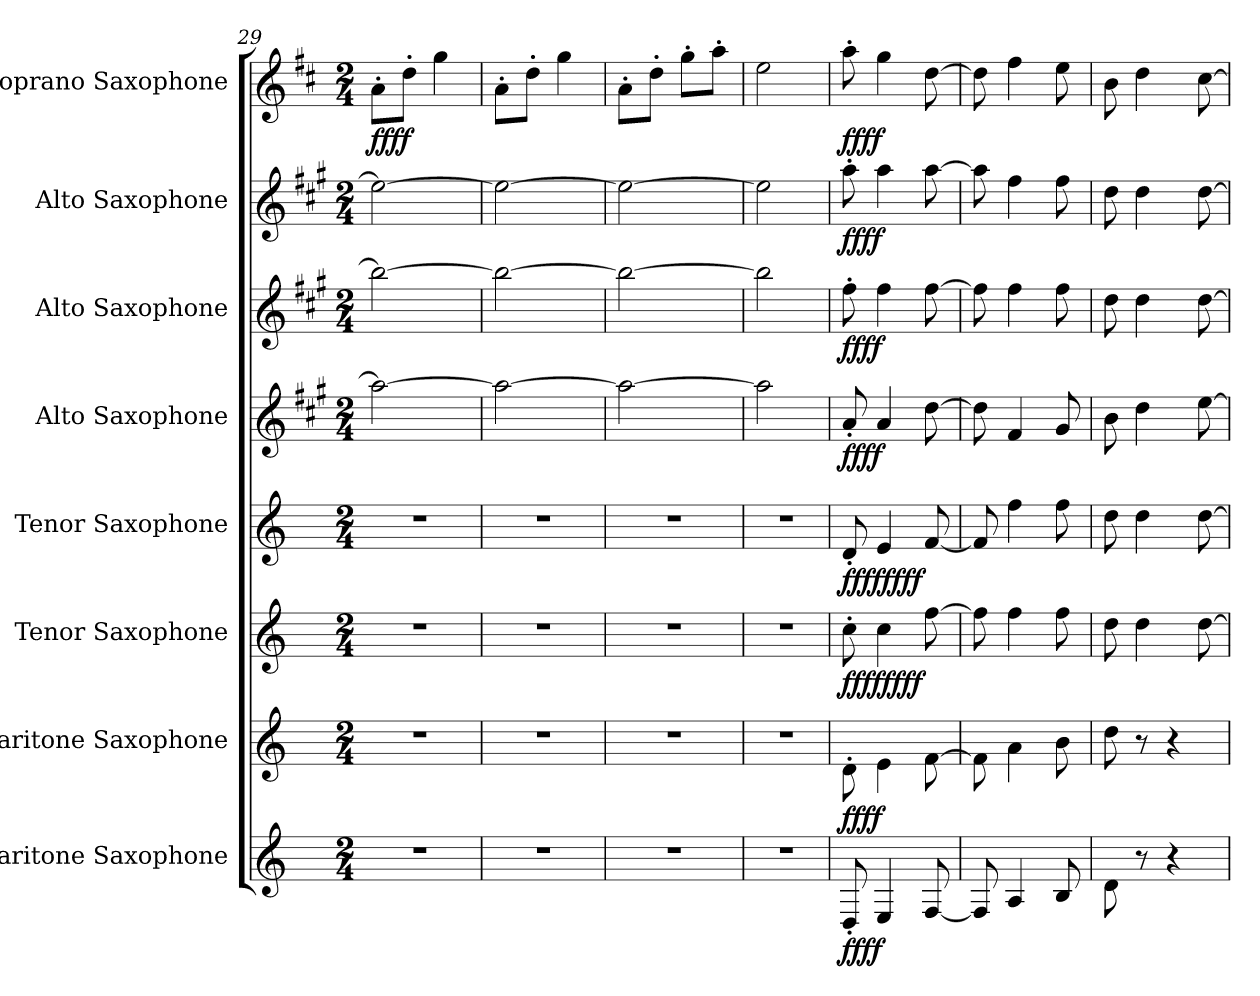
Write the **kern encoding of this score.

**kern	**dynam	**kern	**dynam	**kern	**dynam	**kern	**dynam	**kern	**dynam	**kern	**dynam	**kern	**dynam	**kern	**dynam
*part8	*part8	*part7	*part7	*part6	*part6	*part5	*part5	*part4	*part4	*part3	*part3	*part2	*part2	*part1	*part1
*staff8	*staff8	*staff7	*staff7	*staff6	*staff6	*staff5	*staff5	*staff4	*staff4	*staff3	*staff3	*staff2	*staff2	*staff1	*staff1
*I"Baritone Saxophone	*	*I"Baritone Saxophone	*	*I"Tenor Saxophone	*	*I"Tenor Saxophone	*	*I"Alto Saxophone	*	*I"Alto Saxophone	*	*I"Alto Saxophone	*	*I"Soprano Saxophone	*
*I'Bar. Sax.	*	*I'Bar. Sax.	*	*I'T. Sax.	*	*I'T. Sax.	*	*I'A. Sax.	*	*I'A. Sax.	*	*I'A. Sax.	*	*I'S. Sax.	*
*clefG2	*	*clefG2	*	*clefG2	*	*clefG2	*	*clefG2	*	*clefG2	*	*clefG2	*	*clefG2	*
*ITrd12c21	*	*ITrd12c21	*	*ITrd8c14	*	*ITrd8c14	*	*ITrd5c9	*	*ITrd5c9	*	*ITrd5c9	*	*ITrd1c2	*
*k[]	*	*k[]	*	*k[]	*	*k[]	*	*k[]	*	*k[]	*	*k[]	*	*k[]	*
*M2/4	*	*M2/4	*	*M2/4	*	*M2/4	*	*M2/4	*	*M2/4	*	*M2/4	*	*M2/4	*
=29	=29	=29	=29	=29	=29	=29	=29	=29	=29	=29	=29	=29	=29	=29	=29
!	!	!	!	!	!	!	!	!	!	!	!	!	!	!	!LO:DY:b
!	!	!	!	!	!	!	!	!	!	!	!	!	!	!	!LO:DY:n=1:b
2r	.	2r	.	2r	.	2r	.	2cc\_	.	2dd\_	.	2g\_	.	8g'\L	ff ff
.	.	.	.	.	.	.	.	.	.	.	.	.	.	8cc'\J	.
.	.	.	.	.	.	.	.	.	.	.	.	.	.	4ff\	.
=30	=30	=30	=30	=30	=30	=30	=30	=30	=30	=30	=30	=30	=30	=30	=30
2r	.	2r	.	2r	.	2r	.	2cc\_	.	2dd\_	.	2g\_	.	8g'\L	.
.	.	.	.	.	.	.	.	.	.	.	.	.	.	8cc'\J	.
.	.	.	.	.	.	.	.	.	.	.	.	.	.	4ff\	.
=31	=31	=31	=31	=31	=31	=31	=31	=31	=31	=31	=31	=31	=31	=31	=31
2r	.	2r	.	2r	.	2r	.	2cc\_	.	2dd\_	.	2g\_	.	8g'\L	.
.	.	.	.	.	.	.	.	.	.	.	.	.	.	8cc'\J	.
.	.	.	.	.	.	.	.	.	.	.	.	.	.	8ff'\L	.
.	.	.	.	.	.	.	.	.	.	.	.	.	.	8gg'\J	.
=32	=32	=32	=32	=32	=32	=32	=32	=32	=32	=32	=32	=32	=32	=32	=32
2r	.	2r	.	2r	.	2r	.	2cc\]	.	2dd\]	.	2g\]	.	2dd\	.
=33	=33	=33	=33	=33	=33	=33	=33	=33	=33	=33	=33	=33	=33	=33	=33
!	!LO:DY:b	!	!	!	!	!	!	!	!	!	!	!	!	!	!
!	!LO:DY:n=1:b	!	!LO:DY:b	!	!	!	!	!	!	!	!	!	!	!	!
!	!	!	!LO:DY:n=1:b	!	!LO:DY:b	!	!	!	!	!	!	!	!	!	!
!	!	!	!	!	!LO:DY:n=1:b	!	!	!	!	!	!	!	!	!	!
!	!	!	!	!	!LO:DY:n=2:b	!	!	!	!	!	!	!	!	!	!
!	!	!	!	!	!LO:DY:n=3:b	!	!LO:DY:b	!	!	!	!	!	!	!	!
!	!	!	!	!	!	!	!LO:DY:n=1:b	!	!	!	!	!	!	!	!
!	!	!	!	!	!	!	!LO:DY:n=2:b	!	!	!	!	!	!	!	!
!	!	!	!	!	!	!	!LO:DY:n=3:b	!	!LO:DY:b	!	!	!	!	!	!
!	!	!	!	!	!	!	!	!	!LO:DY:n=1:b	!	!LO:DY:b	!	!	!	!
!	!	!	!	!	!	!	!	!	!	!	!LO:DY:n=1:b	!	!LO:DY:b	!	!
!	!	!	!	!	!	!	!	!	!	!	!	!	!LO:DY:n=1:b	!	!LO:DY:b
!	!	!	!	!	!	!	!	!	!	!	!	!	!	!	!LO:DY:n=1:b
8DD'/	ff ff	8D'\	ff ff	8c'\	ff ff ff ff	8D'/	ff ff ff ff	8c'/	ff ff	8a'\	ff ff	8cc'\	ff ff	8gg'\	ff ff
4EE/	.	4E\	.	4c\	.	4E/	.	4c/	.	4a\	.	4cc\	.	4ff\	.
[8FF/	.	[8F\	.	[8f\	.	[8F/	.	[8f\	.	[8a\	.	[8cc\	.	[8cc\	.
=34	=34	=34	=34	=34	=34	=34	=34	=34	=34	=34	=34	=34	=34	=34	=34
8FF/]	.	8F\]	.	8f\]	.	8F/]	.	8f\]	.	8a\]	.	8cc\]	.	8cc\]	.
4AA/	.	4A\	.	4f\	.	4f\	.	4A/	.	4a\	.	4a\	.	4ee\	.
8BB/	.	8B\	.	8f\	.	8f\	.	8B/	.	8a\	.	8a\	.	8dd\	.
=35	=35	=35	=35	=35	=35	=35	=35	=35	=35	=35	=35	=35	=35	=35	=35
8D\	.	8d\	.	8d\	.	8d\	.	8d\	.	8f\	.	8f\	.	8a\	.
8r	.	8r	.	4d\	.	4d\	.	4f\	.	4f\	.	4f\	.	4cc\	.
4r	.	4r	.	.	.	.	.	.	.	.	.	.	.	.	.
.	.	.	.	[8d\	.	[8d\	.	[8g\	.	[8f\	.	[8f\	.	[8b\	.
=	=	=	=	=	=	=	=	=	=	=	=	=	=	=	=
*-	*-	*-	*-	*-	*-	*-	*-	*-	*-	*-	*-	*-	*-	*-	*-
